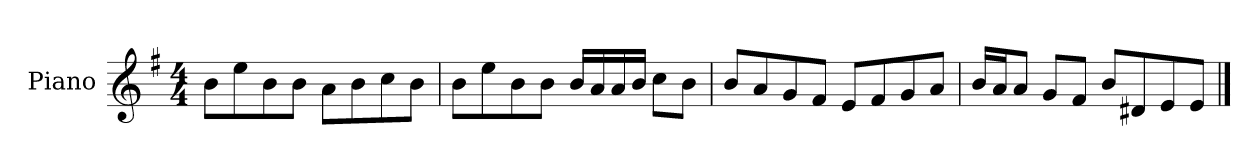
**kern
*part1
*staff1
*I"Piano
*I'P-no
*clefG2
*k[f#]
*M4/4
*MM90
=1
8b\L
8ee\
8b\
8b\J
8a\L
8b\
8cc\
8b\J
=2
8b\L
8ee\
8b\
8b\J
16b/LL
16a/
16a/
16b/JJ
8cc\L
8b\J
=3
8b/L
8a/
8g/
8f#/J
8e/L
8f#/
8g/
8a/J
=4
16b/LL
16a/J
8a/J
8g/L
8f#/J
8b/L
8d#X/
8e/
8e/J
==
*-
